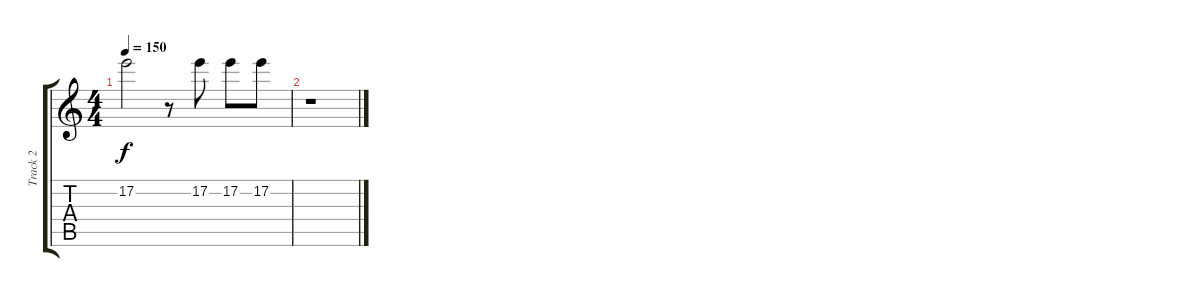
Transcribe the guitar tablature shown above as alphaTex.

\track ("Track 2" "Track 2") {instrument distortionguitar}
\staff {score tabs}
\tuning (E4 B3 G3 D3 A2 E2) {hide}
\ts (4 4)
\tempo 150
\clef g2
\ks c
17.2{t}.2{dy f} r.8 17.2.8 17.2.8 17.2.8 |
r.1
